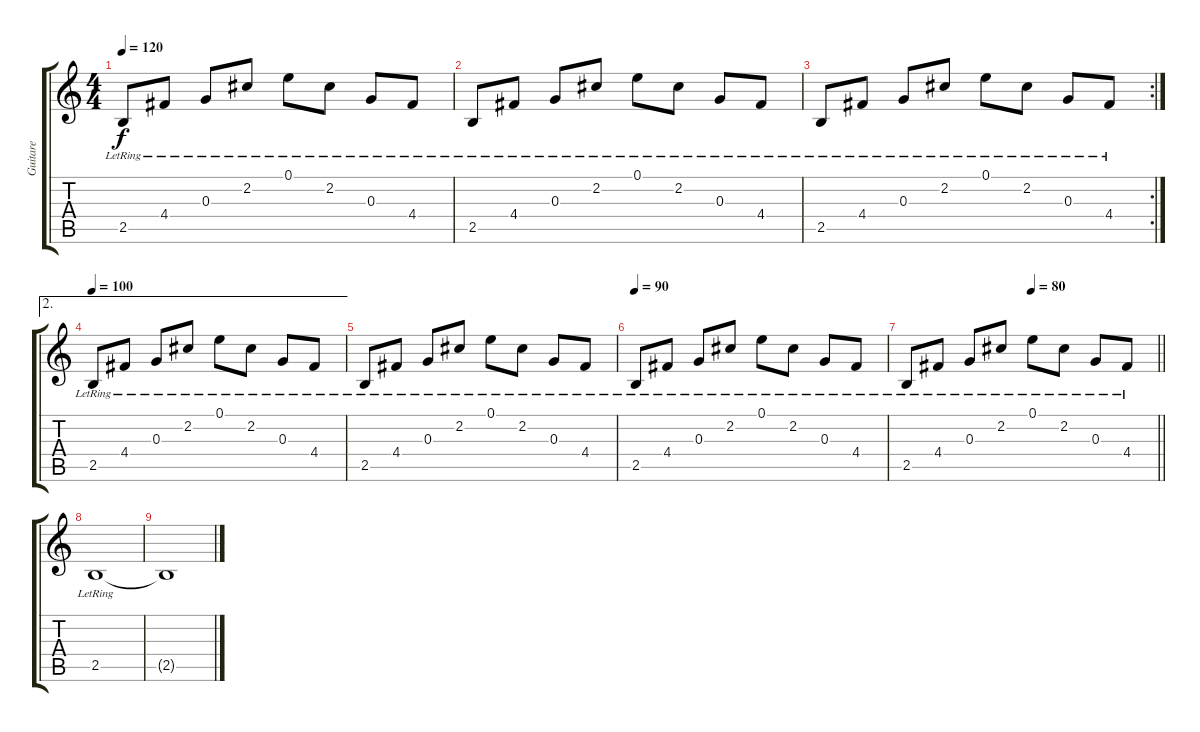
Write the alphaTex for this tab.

\track ("Guitare" "Guitare") {instrument acousticguitarnylon}
\staff {score tabs}
\tuning (E4 B3 G3 D3 A2 E2) {hide}
\ts (4 4)
\tempo 120
\clef g2
\ks c
2.5{lr}.8{dy f} 4.4{lr}.8 0.3{lr}.8 2.2{lr}.8 0.1{lr}.8 2.2{lr}.8 0.3{lr}.8 4.4{lr}.8 |
2.5{lr}.8 4.4{lr}.8 0.3{lr}.8 2.2{lr}.8 0.1{lr}.8 2.2{lr}.8 0.3{lr}.8 4.4{lr}.8 |
\rc 2
2.5{lr}.8 4.4{lr}.8 0.3{lr}.8 2.2{lr}.8 0.1{lr}.8 2.2{lr}.8 0.3{lr}.8 4.4{lr}.8 |
\ae 2
\tempo 100
2.5{lr}.8 4.4{lr}.8 0.3{lr}.8 2.2{lr}.8 0.1{lr}.8 2.2{lr}.8 0.3{lr}.8 4.4{lr}.8 |
2.5{lr}.8 4.4{lr}.8 0.3{lr}.8 2.2{lr}.8 0.1{lr}.8 2.2{lr}.8 0.3{lr}.8 4.4{lr}.8 |
\tempo 90
2.5{lr}.8 4.4{lr}.8 0.3{lr}.8 2.2{lr}.8 0.1{lr}.8 2.2{lr}.8 0.3{lr}.8 4.4{lr}.8 |
\tempo (80 0.5)
\barLineRight lightlight
2.5{lr}.8 4.4{lr}.8 0.3{lr}.8 2.2{lr}.8 0.1{lr}.8 2.2{lr}.8 0.3{lr}.8 4.4{lr}.8 |
2.5{lr}.1 |
2.5{t}.1
